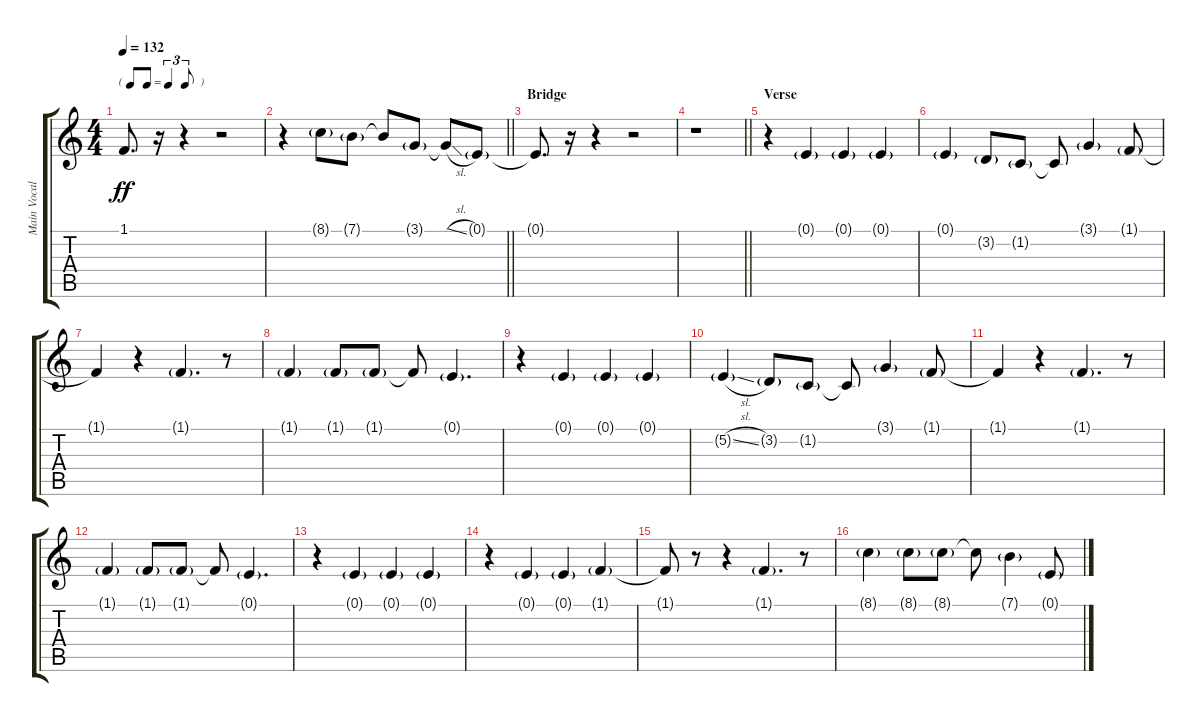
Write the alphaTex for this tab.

\track ("Main Vocal" "Main Vocal") {instrument oboe}
\staff {score tabs}
\tuning (E4 B3 G3 D3 A2 E2) {hide}
\ts (4 4)
\tf triplet8th
\tempo 132
\clef g2
\ks c
1.1{t}.8{d dy ff} r.16 r.4 r.2 |
\barLineRight lightlight
r.4 8.1{g}.8 7.1{g}.8 7.1{t}.8 3.1{g}.8 3.1{sl t}.8 0.1{g}.8 |
\section ("" "Bridge")
0.1{t}.8{d} r.16 r.4 r.2 |
\barLineRight lightlight
r.1 |
\section ("" "Verse")
r.4 0.1{g}.4 0.1{g}.4 0.1{g}.4 |
0.1{g}.4 3.2{g}.8 1.2{g}.8 1.2{t}.8 3.1{g}.4 1.1{g}.8 |
1.1{t}.4 r.4 1.1{g}.4{d} r.8 |
1.1{g}.4 1.1{g}.8 1.1{g}.8 1.1{t}.8 0.1{g}.4{d} |
r.4 0.1{g}.4 0.1{g}.4 0.1{g}.4 |
5.2{sl g}.4 3.2{g}.8 1.2{g}.8 1.2{t}.8 3.1{g}.4 1.1{g}.8 |
1.1{t}.4 r.4 1.1{g}.4{d} r.8 |
1.1{g}.4 1.1{g}.8 1.1{g}.8 1.1{t}.8 0.1{g}.4{d} |
r.4 0.1{g}.4 0.1{g}.4 0.1{g}.4 |
r.4 0.1{g}.4 0.1{g}.4 1.1{g}.4 |
1.1{t}.8 r.8 r.4 1.1{g}.4{d} r.8 |
8.1{g}.4 8.1{g}.8 8.1{g}.8 8.1{t}.8 7.1{g}.4 0.1{g}.8
